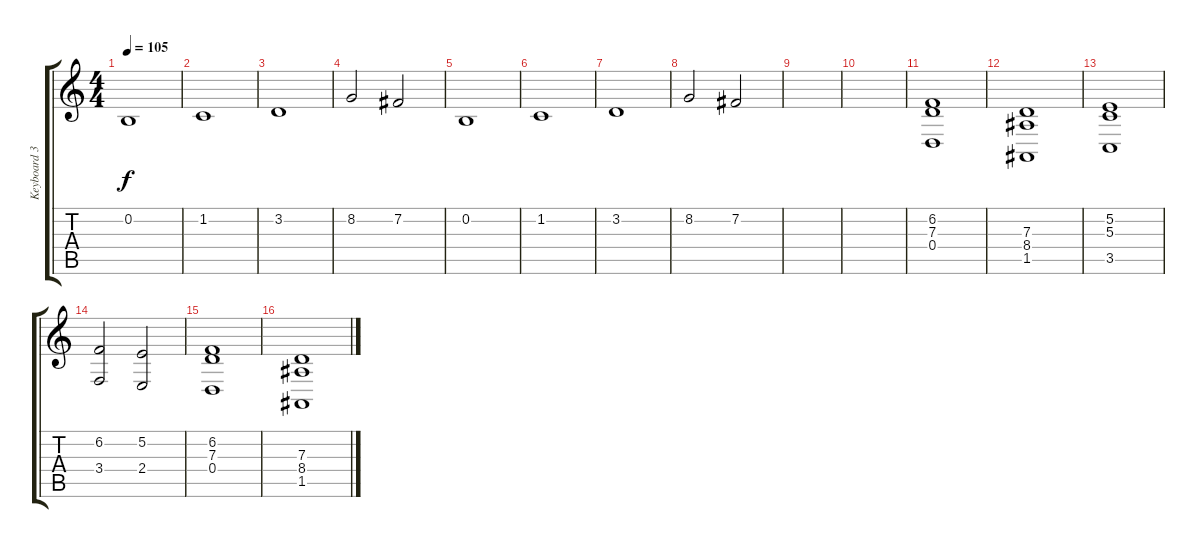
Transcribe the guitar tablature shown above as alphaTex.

\track ("Keyboard 3" "Keyboard 3") {instrument choiraahs}
\staff {score tabs}
\tuning (E4 B3 G3 D3 A2 E2) {hide}
\ts (4 4)
\tempo 105
\clef g2
\ks c
0.2.1{dy f volume 13} |
1.2.1 |
3.2.1 |
8.2.2 7.2.2 |
0.2.1 |
1.2.1 |
3.2.1 |
8.2.2 7.2.2 |
|
|
(6.2 7.3 0.4).1{volume 9} |
(7.3 8.4 1.5).1 |
(5.2 5.3 3.5).1 |
(6.2 3.4).2 (5.2 2.4).2 |
(6.2 7.3 0.4).1 |
(7.3 8.4 1.5).1
